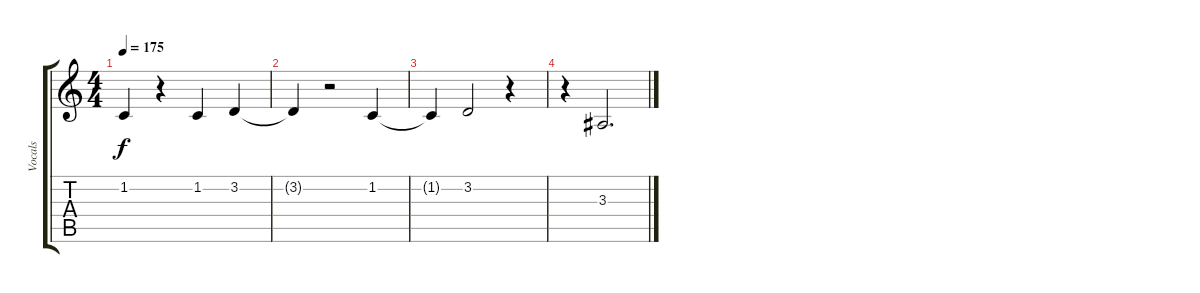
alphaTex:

\track ("Vocals" "Vocals") {instrument lead8bassandlead}
\staff {score tabs}
\tuning (E4 B3 G3 D3 A2 E2) {hide}
\ts (4 4)
\tempo 175
\clef g2
\ks c
1.2.4{dy f} r.4 1.2.4 3.2.4 |
3.2{t}.4 r.2 1.2.4 |
1.2{t}.4 3.2.2 r.4 |
r.4 3.3.2{d}
